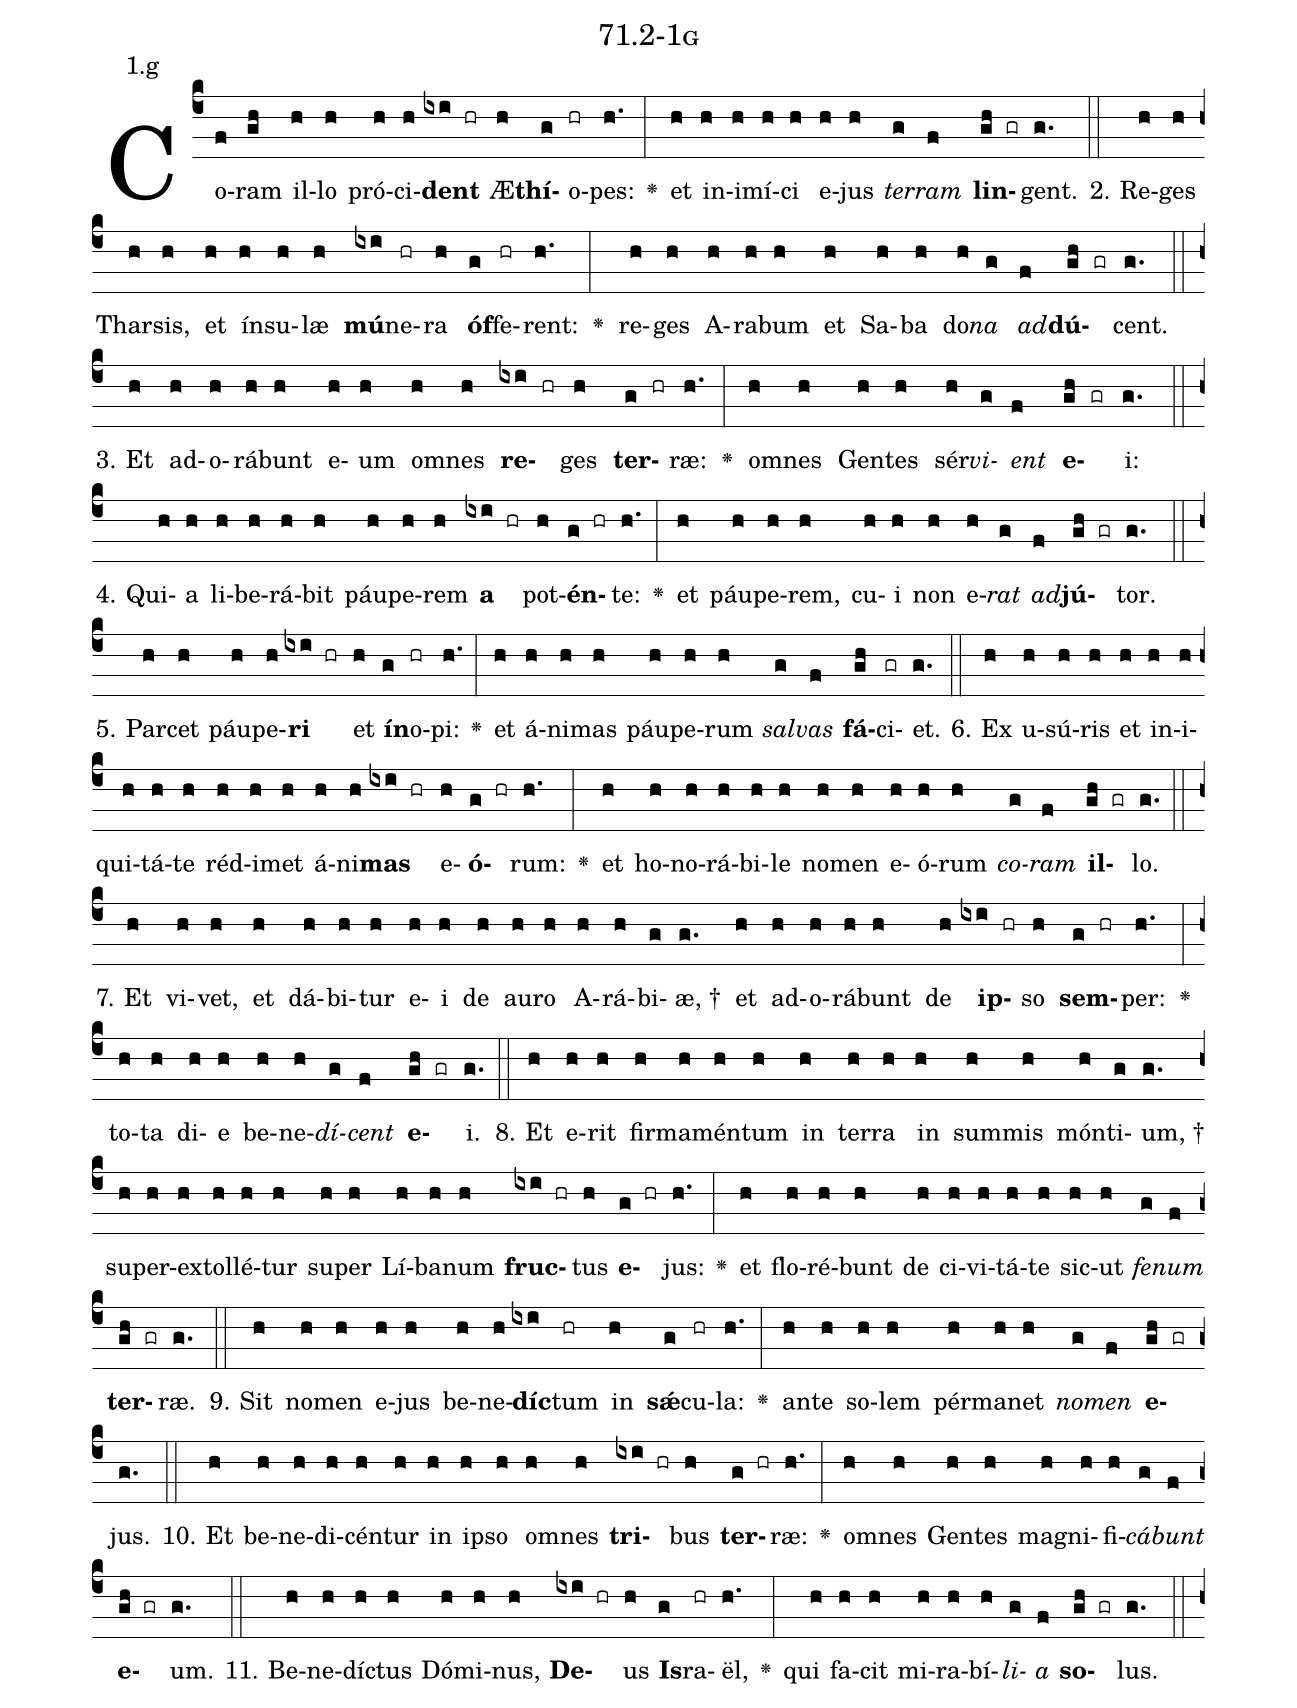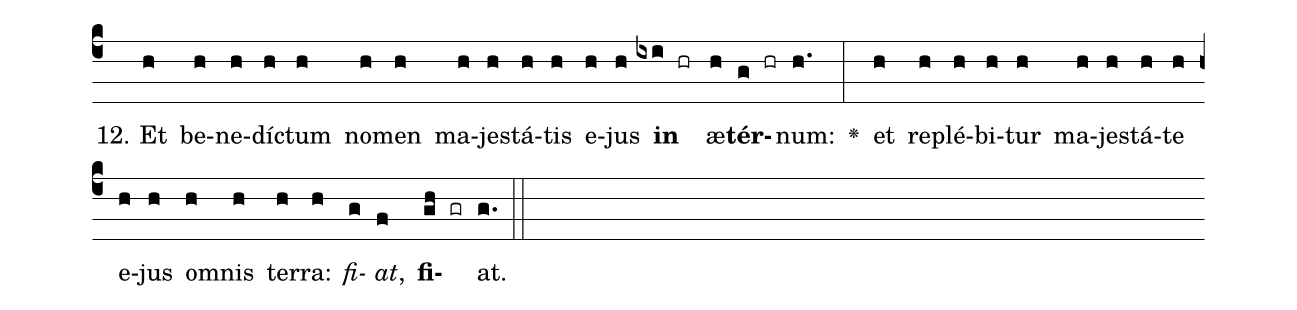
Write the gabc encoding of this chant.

name: 71.2-1g;
annotation: 1.g;
%%
(c4)Co(f)ram(gh) il(h)lo(h) pró(h)ci(h)<b>dent</b>(ixi hr) Æ(h)<b>thí</b>(g)o(hr)pes:(h.) <v>\greheightstar</v>(:) et(h) in(h)i(h)mí(h)ci(h) e(h)jus(h) <i>ter</i>(g)<i>ram</i>(f) <b>lin</b>(gh gr)gent.(g.) (::)
2. Re(h)ges(h) Thar(h)sis,(h) et(h) ín(h)su(h)læ(h) <b>mú</b>(ixi)ne(hr)ra(h) <b>óf</b>(g)fe(hr)rent:(h.) <v>\greheightstar</v>(:) re(h)ges(h) A(h)ra(h)bum(h) et(h) Sa(h)ba(h) do(h)<i>na</i>(g) <i>ad</i>(f)<b>dú</b>(gh gr)cent.(g.) (::)
3. Et(h) ad(h)o(h)rá(h)bunt(h) e(h)um(h) om(h)nes(h) <b>re</b>(ixi hr)ges(h) <b>ter</b>(g hr)ræ:(h.) <v>\greheightstar</v>(:) om(h)nes(h) Gen(h)tes(h) sér(h)<i>vi</i>(g)<i>ent</i>(f) <b>e</b>(gh gr)i:(g.) (::)
4. Qui(h)a(h) li(h)be(h)rá(h)bit(h) páu(h)pe(h)rem(h) <b>a</b>(ixi hr) pot(h)<b>én</b>(g hr)te:(h.) <v>\greheightstar</v>(:) et(h) páu(h)pe(h)rem,(h) cu(h)i(h) non(h) e(h)<i>rat</i>(g) <i>ad</i>(f)<b>jú</b>(gh gr)tor.(g.) (::)
5. Par(h)cet(h) páu(h)pe(h)<b>ri</b>(ixi hr) et(h) <b>ín</b>(g)o(hr)pi:(h.) <v>\greheightstar</v>(:) et(h) á(h)ni(h)mas(h) páu(h)pe(h)rum(h) <i>sal</i>(g)<i>vas</i>(f) <b>fá</b>(gh)ci(gr)et.(g.) (::)
6. Ex(h) u(h)sú(h)ris(h) et(h) in(h)i(h)qui(h)tá(h)te(h) réd(h)i(h)met(h) á(h)ni(h)<b>mas</b>(ixi hr) e(h)<b>ó</b>(g hr)rum:(h.) <v>\greheightstar</v>(:) et(h) ho(h)no(h)rá(h)bi(h)le(h) no(h)men(h) e(h)ó(h)rum(h) <i>co</i>(g)<i>ram</i>(f) <b>il</b>(gh gr)lo.(g.) (::)
7. Et(h) vi(h)vet,(h) et(h) dá(h)bi(h)tur(h) e(h)i(h) de(h) au(h)ro(h) A(h)rá(h)bi(g)æ, †(g.) et(h) ad(h)o(h)rá(h)bunt(h) de(h) <b>ip</b>(ixi hr)so(h) <b>sem</b>(g hr)per:(h.) <v>\greheightstar</v>(:) to(h)ta(h) di(h)e(h) be(h)ne(h)<i>dí</i>(g)<i>cent</i>(f) <b>e</b>(gh gr)i.(g.) (::)
8. Et(h) e(h)rit(h) fir(h)ma(h)mén(h)tum(h) in(h) ter(h)ra(h) in(h) sum(h)mis(h) món(h)ti(g)um, †(g.) su(h)per(h)ex(h)tol(h)lé(h)tur(h) su(h)per(h) Lí(h)ba(h)num(h) <b>fruc</b>(ixi hr)tus(h) <b>e</b>(g hr)jus:(h.) <v>\greheightstar</v>(:) et(h) flo(h)ré(h)bunt(h) de(h) ci(h)vi(h)tá(h)te(h) sic(h)ut(h) <i>fe</i>(g)<i>num</i>(f) <b>ter</b>(gh gr)ræ.(g.) (::)
9. Sit(h) no(h)men(h) e(h)jus(h) be(h)ne(h)<b>díc</b>(ixi)tum(hr) in(h) <b>sǽ</b>(g)cu(hr)la:(h.) <v>\greheightstar</v>(:) an(h)te(h) so(h)lem(h) pér(h)ma(h)net(h) <i>no</i>(g)<i>men</i>(f) <b>e</b>(gh gr)jus.(g.) (::)
10. Et(h) be(h)ne(h)di(h)cén(h)tur(h) in(h) ip(h)so(h) om(h)nes(h) <b>tri</b>(ixi hr)bus(h) <b>ter</b>(g hr)ræ:(h.) <v>\greheightstar</v>(:) om(h)nes(h) Gen(h)tes(h) ma(h)gni(h)fi(h)<i>cá</i>(g)<i>bunt</i>(f) <b>e</b>(gh gr)um.(g.) (::)
11. Be(h)ne(h)díc(h)tus(h) Dó(h)mi(h)nus,(h) <b>De</b>(ixi hr)us(h) <b>Is</b>(g)ra(hr)ël,(h.) <v>\greheightstar</v>(:) qui(h) fa(h)cit(h) mi(h)ra(h)bí(h)<i>li</i>(g)<i>a</i>(f) <b>so</b>(gh gr)lus.(g.) (::)
12. Et(h) be(h)ne(h)díc(h)tum(h) no(h)men(h) ma(h)jes(h)tá(h)tis(h) e(h)jus(h) <b>in</b>(ixi hr) æ(h)<b>tér</b>(g hr)num:(h.) <v>\greheightstar</v>(:) et(h) re(h)plé(h)bi(h)tur(h) ma(h)jes(h)tá(h)te(h) e(h)jus(h) om(h)nis(h) ter(h)ra:(h) <i>fi</i>(g)<i>at</i>,(f) <b>fi</b>(gh gr)at.(g.) (::)
